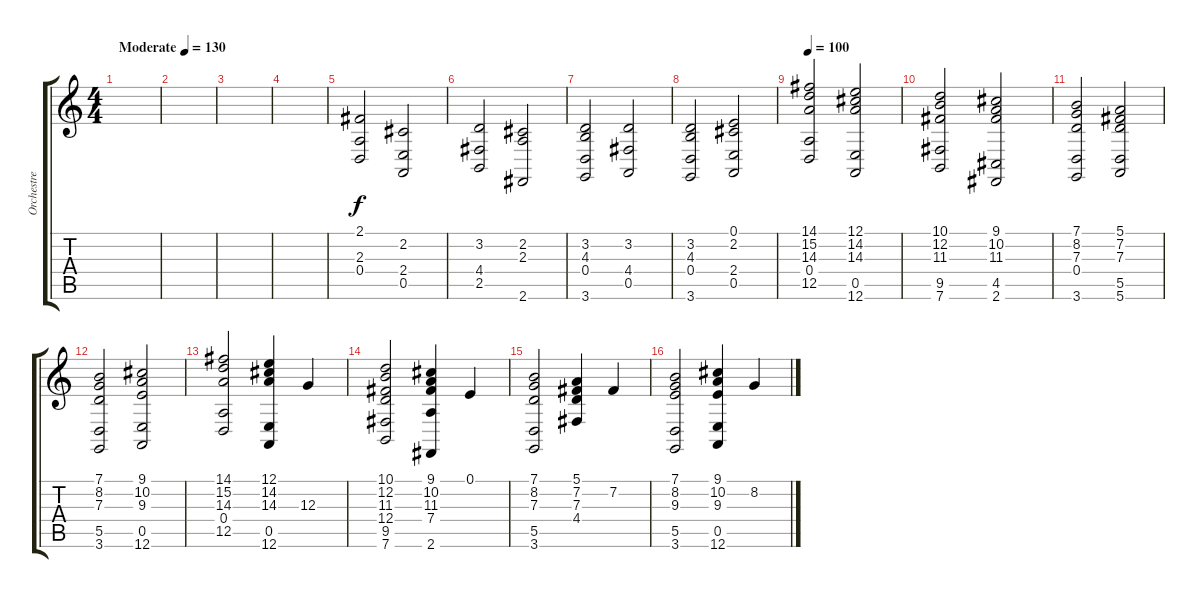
\track ("Orchestre" "Orchestre") {instrument stringensemble1}
\staff {score tabs}
\tuning (E4 B3 G3 D3 A2 E2) {hide}
\ts (4 4)
\tempo (130 "Moderate")
\clef g2
\ks c
|
|
|
|
(2.1 2.3 0.4).2 (2.2 2.4 0.5).2 |
(3.2 4.4 2.5).2 (2.2 2.3 2.6).2 |
(3.2 4.3 0.4 3.6).2 (3.2 4.4 0.5).2 |
(3.2 4.3 0.4 3.6).2 (0.1 2.2 2.4 0.5).2 |
\tempo 100
(14.1 15.2 14.3 0.4 12.5).2 (12.1 14.2 14.3 0.5 12.6).2 |
(10.1 12.2 11.3 9.5 7.6).2 (9.1 10.2 11.3 4.5 2.6).2 |
(7.1 8.2 7.3 0.4 3.6).2 (5.1 7.2 7.3 5.5 5.6).2 |
(7.1 8.2 7.3 5.5 3.6).2 (9.1 10.2 9.3 0.5 12.6).2 |
(14.1 15.2 14.3 0.4 12.5).2 (12.1 14.2 14.3 0.5 12.6).4 12.3.4 |
(10.1 12.2 11.3 12.4 9.5 7.6).2 (9.1 10.2 11.3 7.4 2.6).4 0.1.4 |
(7.1 8.2 7.3 5.5 3.6).2 (5.1 7.2 7.3 4.4).4 7.2.4 |
(7.1 8.2 9.3 5.5 3.6).2 (9.1 10.2 9.3 0.5 12.6).4 8.2.4
